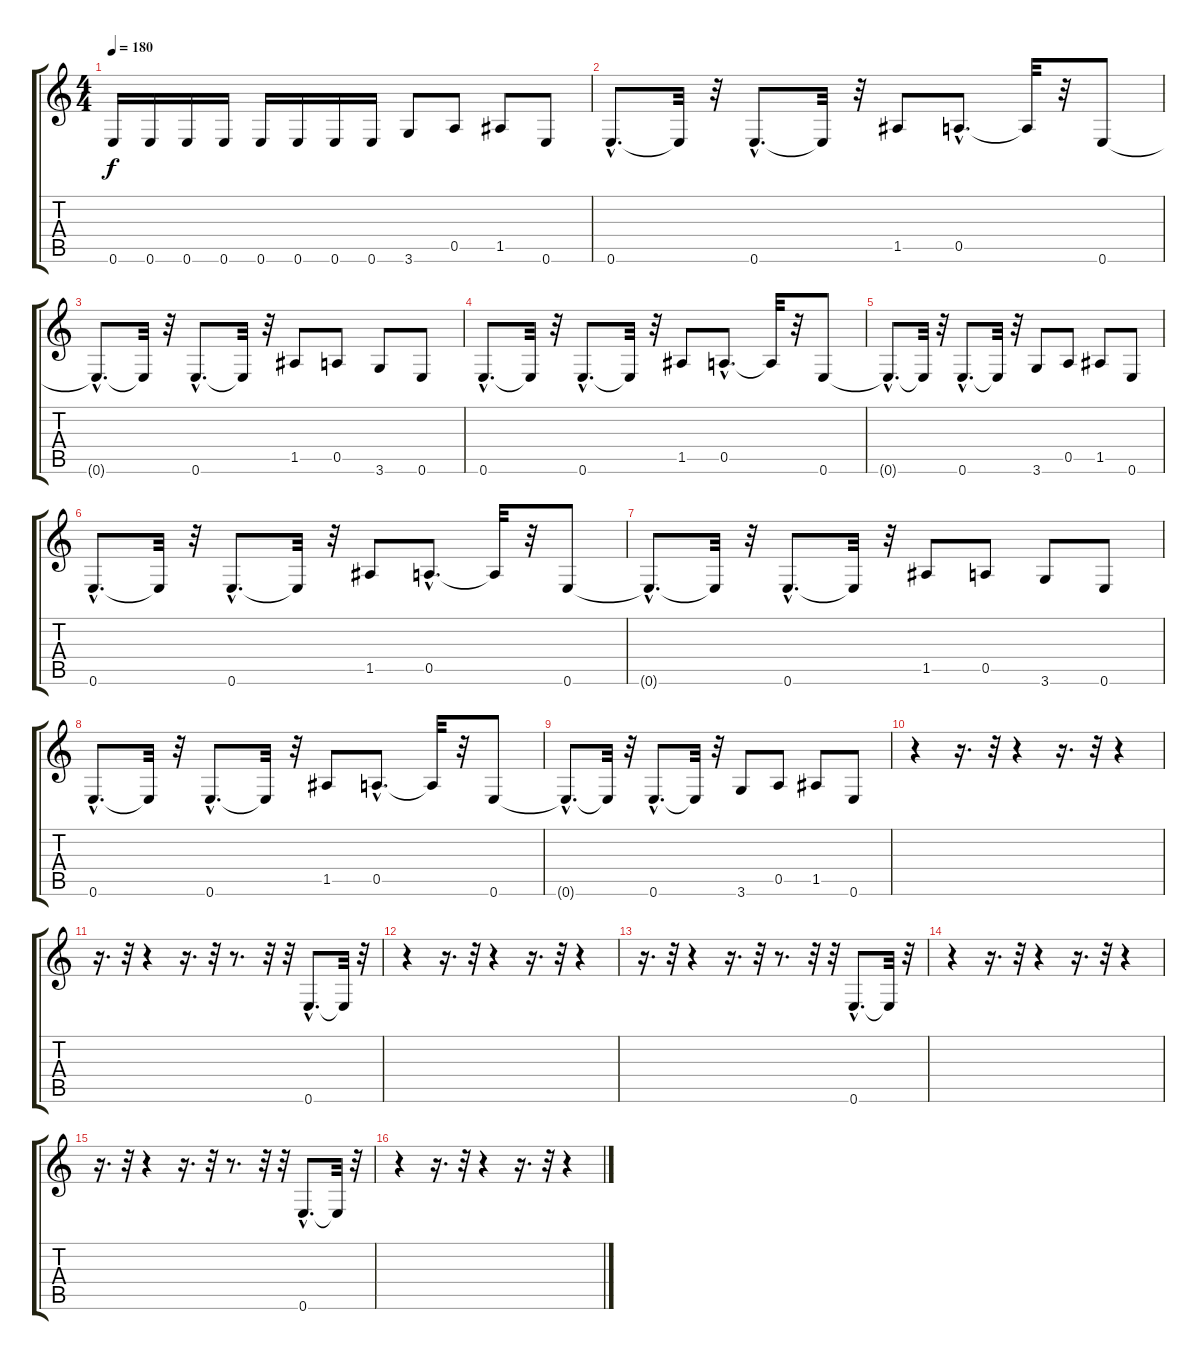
\track "" {instrument distortionguitar}
\staff {score tabs}
\tuning (E4 B3 G3 D3 A2 E2) {hide}
\ts (4 4)
\tempo 180
\clef g2
\ks c
0.6.16{dy f} 0.6.16 0.6.16 0.6.16 0.6.16 0.6.16 0.6.16 0.6.16 3.6.8 0.5.8 1.5.8 0.6.8 |
0.6{hac}.8{d} 0.6{t}.32 r.32 0.6{hac}.8{d} 0.6{t}.32 r.32 1.5.8 0.5{hac}.8{d} 0.5{t}.32 r.32 0.6.8 |
0.6{hac t}.8{d} 0.6{t}.32 r.32 0.6{hac}.8{d} 0.6{t}.32 r.32 1.5.8 0.5.8 3.6.8 0.6.8 |
0.6{hac}.8{d} 0.6{t}.32 r.32 0.6{hac}.8{d} 0.6{t}.32 r.32 1.5.8 0.5{hac}.8{d} 0.5{t}.32 r.32 0.6.8 |
0.6{hac t}.8{d} 0.6{t}.32 r.32 0.6{hac}.8{d} 0.6{t}.32 r.32 3.6.8 0.5.8 1.5.8 0.6.8 |
0.6{hac}.8{d} 0.6{t}.32 r.32 0.6{hac}.8{d} 0.6{t}.32 r.32 1.5.8 0.5{hac}.8{d} 0.5{t}.32 r.32 0.6.8 |
0.6{hac t}.8{d} 0.6{t}.32 r.32 0.6{hac}.8{d} 0.6{t}.32 r.32 1.5.8 0.5.8 3.6.8 0.6.8 |
0.6{hac}.8{d} 0.6{t}.32 r.32 0.6{hac}.8{d} 0.6{t}.32 r.32 1.5.8 0.5{hac}.8{d} 0.5{t}.32 r.32 0.6.8 |
0.6{hac t}.8{d} 0.6{t}.32 r.32 0.6{hac}.8{d} 0.6{t}.32 r.32 3.6.8 0.5.8 1.5.8 0.6.8 |
r.4 r.16{d} r.32 r.4 r.16{d} r.32 r.4 |
r.16{d} r.32 r.4 r.16{d} r.32 r.8{d} r.32 r.32 0.6{hac}.8{d} 0.6{t}.32 r.32 |
r.4 r.16{d} r.32 r.4 r.16{d} r.32 r.4 |
r.16{d} r.32 r.4 r.16{d} r.32 r.8{d} r.32 r.32 0.6{hac}.8{d} 0.6{t}.32 r.32 |
r.4 r.16{d} r.32 r.4 r.16{d} r.32 r.4 |
r.16{d} r.32 r.4 r.16{d} r.32 r.8{d} r.32 r.32 0.6{hac}.8{d} 0.6{t}.32 r.32 |
r.4 r.16{d} r.32 r.4 r.16{d} r.32 r.4
